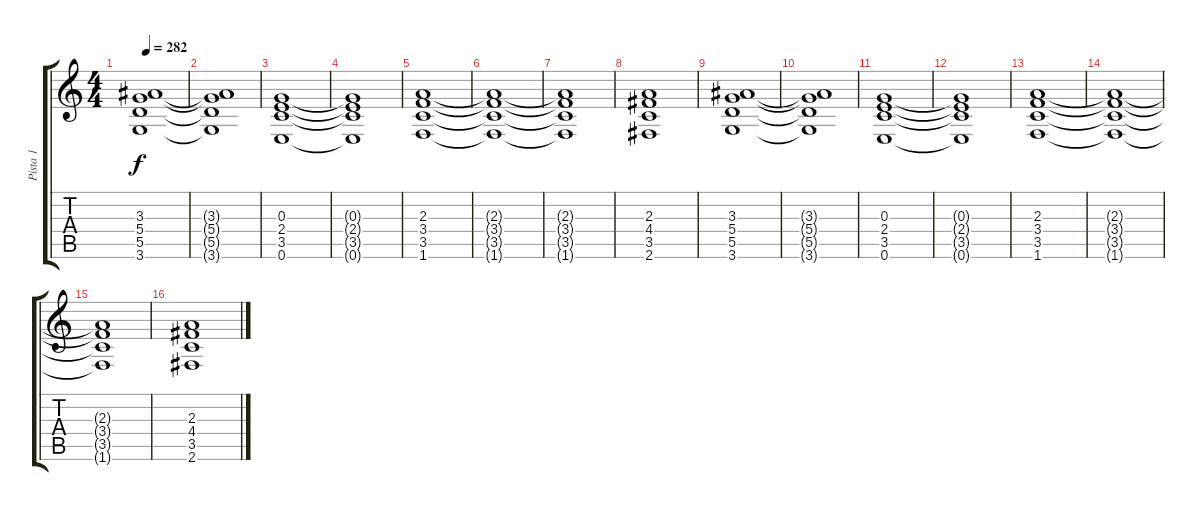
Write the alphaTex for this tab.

\track ("Pista 1" "Pista 1") {instrument distortionguitar}
\staff {score tabs}
\tuning (E4 B3 G3 D3 A2 E2) {hide}
\ts (4 4)
\tempo 282
\clef g2
\ks c
(3.3 5.4 5.5 3.6).1{dy f} |
(3.3{t} 5.4{t} 5.5{t} 3.6{t}).1 |
(0.3 2.4 3.5 0.6).1 |
(0.3{t} 2.4{t} 3.5{t} 0.6{t}).1 |
(2.3 3.4 3.5 1.6).1 |
(2.3{t} 3.4{t} 3.5{t} 1.6{t}).1 |
(2.3{t} 3.4{t} 3.5{t} 1.6{t}).1 |
(2.3 4.4 3.5 2.6).1 |
(3.3 5.4 5.5 3.6).1 |
(3.3{t} 5.4{t} 5.5{t} 3.6{t}).1 |
(0.3 2.4 3.5 0.6).1 |
(0.3{t} 2.4{t} 3.5{t} 0.6{t}).1 |
(2.3 3.4 3.5 1.6).1 |
(2.3{t} 3.4{t} 3.5{t} 1.6{t}).1 |
(2.3{t} 3.4{t} 3.5{t} 1.6{t}).1 |
(2.3 4.4 3.5 2.6).1
